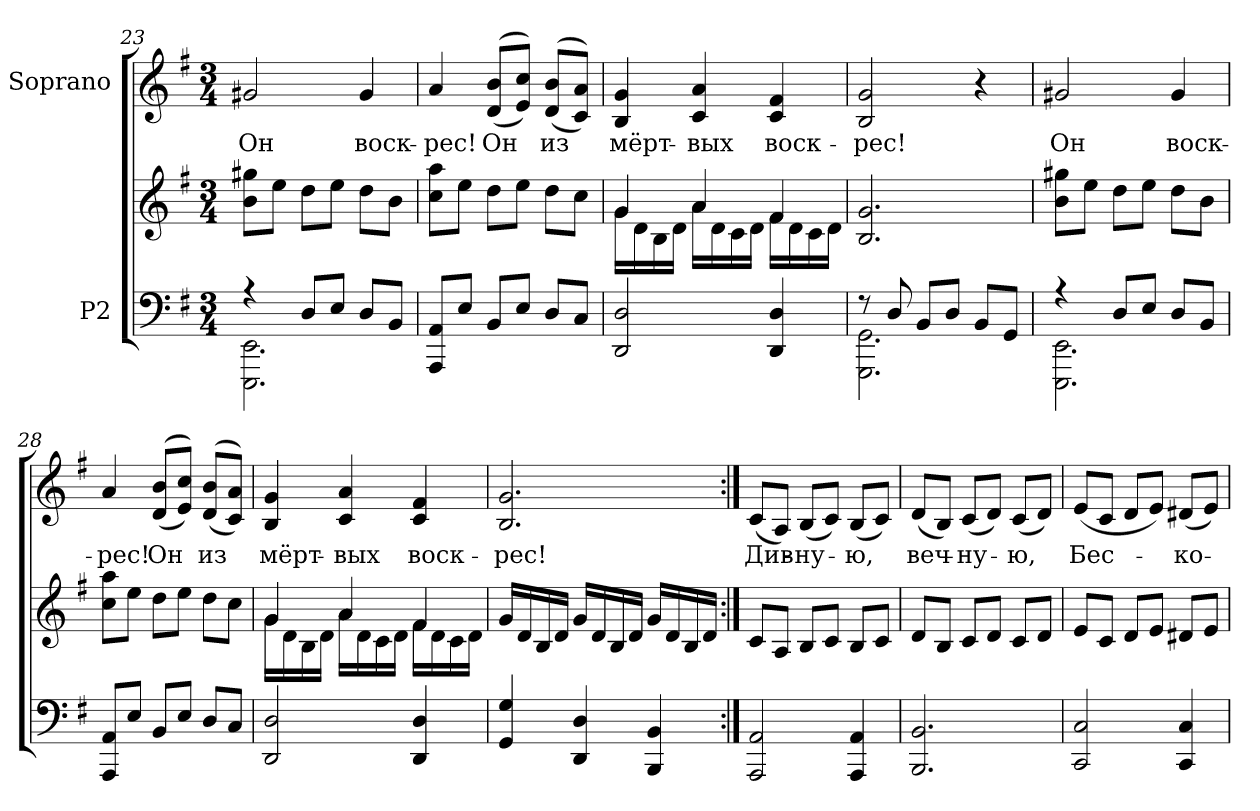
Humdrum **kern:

**kern	**kern	**kern	**text
*part2	*part2	*part1	*part1
*staff3	*staff2	*staff1	*staff1
*I"P2	*	*I"Soprano	*
*clefF4	*clefG2	*clefG2	*
*k[f#]	*k[f#]	*k[f#]	*
*G:	*G:	*G:	*
*M3/4	*M3/4	*M3/4	*
=23	=23	=23	=23
*^	*	*	*
!	!	!	!	!LO:LY:b:color=#000000
4r	2.EEEi\ 2.EEi	8bi\ 8gg#XiL	2g#Xi/	Он
.	.	8eei\J	.	.
8Di/L	.	8ddi\L	.	.
8Ei/J	.	8eei\J	.	.
!	!	!	!	!LO:LY:b:color=#000000
8Di/L	.	8ddi\L	4g#i/	воск-
8BBi/J	.	8bi\J	.	.
*v	*v	*	*	*
=24	=24	=24	=24
!	!	!	!LO:LY:b:color=#000000
8AAAi/ 8AAiL	8cci\ 8aaiL	4ai/	-рес!
8Ei/J	8eei\J	.	.
!	!	!	!LO:LY:b:color=#000000
8BBi/L	8ddi\L	((8di/ 8biL	Он
8Ei/J	8eei\J	8ei/ 8cciJ))	.
!	!	!	!LO:LY:b:color=#000000
8Di/L	8ddi\L	((8di/ 8biL	из
8Ci/J	8cci\J	8ci/ 8aiJ))	.
!!LO:PB:g=z
=25	=25	=25	=25
*	*^	*	*
!	!	!	!	!LO:LY:b:color=#000000
2DDi/ 2Di	4gi/	16gi\LL	4Bi/ 4gi	мёрт-
.	.	16di\	.	.
.	.	16Bi\	.	.
.	.	16di\JJ	.	.
!	!	!	!	!LO:LY:b:color=#000000
.	4ai/	16ai\LL	4ci/ 4ai	-вых
.	.	16di\	.	.
.	.	16ci\	.	.
.	.	16di\JJ	.	.
!	!	!	!	!LO:LY:b:color=#000000
4DDi/ 4Di	4f#i/	16f#i\LL	4ci/ 4f#i	воск-
.	.	16di\	.	.
.	.	16ci\	.	.
.	.	16di\JJ	.	.
*	*v	*v	*	*
=26	=26	=26	=26
*^	*	*	*
*	*	*^	*	*
!	!	!	!	!	!LO:LY:b:color=#000000
*	*	*v	*v	*	*
8r	2.GGGi\ 2.GGi	2.Bi/ 2.gi	2Bi/ 2gi	-рес!
8Di/	.	.	.	.
8BBi/L	.	.	.	.
8Di/J	.	.	.	.
8BBi/L	.	.	4r	.
8GGi/J	.	.	.	.
=27	=27	=27	=27	=27
!	!	!	!	!LO:LY:b:color=#000000
4r	2.EEEi\ 2.EEi	8bi\ 8gg#XiL	2g#Xi/	Он
.	.	8eei\J	.	.
8Di/L	.	8ddi\L	.	.
8Ei/J	.	8eei\J	.	.
!	!	!	!	!LO:LY:b:color=#000000
8Di/L	.	8ddi\L	4g#i/	воск-
8BBi/J	.	8bi\J	.	.
*v	*v	*	*	*
=28	=28	=28	=28
!	!	!	!LO:LY:b:color=#000000
8AAAi/ 8AAiL	8cci\ 8aaiL	4ai/	-рес!
8Ei/J	8eei\J	.	.
!	!	!	!LO:LY:b:color=#000000
8BBi/L	8ddi\L	((8di/ 8biL	Он
8Ei/J	8eei\J	8ei/ 8cciJ))	.
!	!	!	!LO:LY:b:color=#000000
8Di/L	8ddi\L	((8di/ 8biL	из
8Ci/J	8cci\J	8ci/ 8aiJ))	.
!!LO:LB:g=z
=29	=29	=29	=29
*	*^	*	*
!	!	!	!	!LO:LY:b:color=#000000
2DDi/ 2Di	4gi/	16gi\LL	4Bi/ 4gi	мёрт-
.	.	16di\	.	.
.	.	16Bi\	.	.
.	.	16di\JJ	.	.
!	!	!	!	!LO:LY:b:color=#000000
.	4ai/	16ai\LL	4ci/ 4ai	-вых
.	.	16di\	.	.
.	.	16ci\	.	.
.	.	16di\JJ	.	.
!	!	!	!	!LO:LY:b:color=#000000
4DDi/ 4Di	4f#i/	16f#i\LL	4ci/ 4f#i	воск-
.	.	16di\	.	.
.	.	16ci\	.	.
.	.	16di\JJ	.	.
*	*v	*v	*	*
=30	=30	=30	=30
*	*^	*	*
!	!	!	!	!LO:LY:b:color=#000000
*	*v	*v	*	*
4GGi/ 4Gi	16gi/LL	2.Bi/ 2.gi	-рес!
.	16di/	.	.
.	16Bi/	.	.
.	16di/JJ	.	.
4DDi/ 4Di	16gi/LL	.	.
.	16di/	.	.
.	16Bi/	.	.
.	16di/JJ	.	.
4BBBi/ 4BBi	16gi/LL	.	.
.	16di/	.	.
.	16Bi/	.	.
.	16di/JJ	.	.
=31:|!	=31:|!	=31:|!	=31:|!
!	!	!	!LO:LY:b:color=#000000
2AAAi/ 2AAi	8ci/L	(8ci/L	Див-
.	8Ai/J	8Ai/J)	.
!	!	!	!LO:LY:b:color=#000000
.	8Bi/L	(8Bi/L	-ну-
.	8ci/J	8ci/J)	.
!	!	!	!LO:LY:b:color=#000000
4AAAi/ 4AAi	8Bi/L	(8Bi/L	-ю,
.	8ci/J	8ci/J)	.
!!LO:LB:g=z
=32	=32	=32	=32
!	!	!	!LO:LY:b:color=#000000
2.BBBi/ 2.BBi	8di/L	(8di/L	веч-
.	8Bi/J	8Bi/J)	.
!	!	!	!LO:LY:b:color=#000000
.	8ci/L	(8ci/L	-ну-
.	8di/J	8di/J)	.
!	!	!	!LO:LY:b:color=#000000
.	8ci/L	(8ci/L	-ю,
.	8di/J	8di/J)	.
=33	=33	=33	=33
!	!	!	!LO:LY:b:color=#000000
2CCi/ 2Ci	8ei/L	(8ei/L	Бес-
.	8ci/J	8ci/J	.
.	8di/L	8di/L	.
.	8ei/J	8ei/J)	.
!	!	!	!LO:LY:b:color=#000000
4CCi/ 4Ci	8d#Xi/L	(8d#Xi/L	-ко-
.	8ei/J	8ei/J)	.
=	=	=	=
*-	*-	*-	*-
